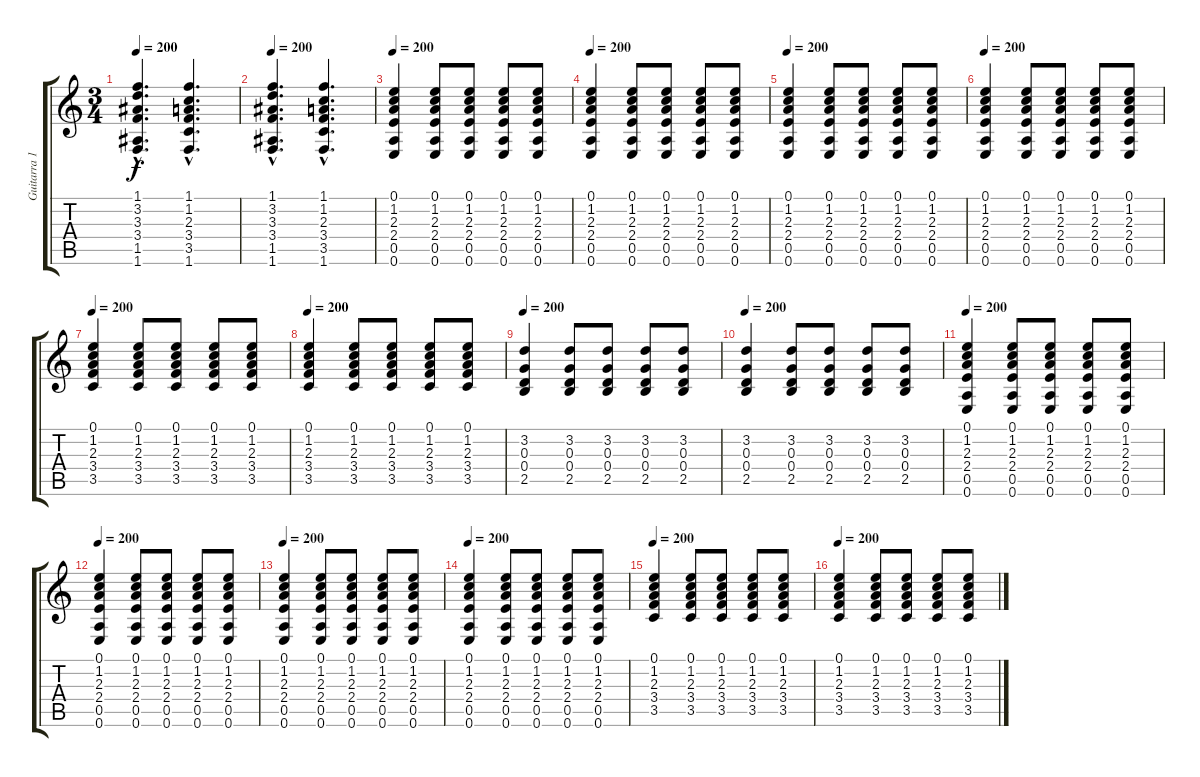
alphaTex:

\track ("Guitarra 1" "Guitarra 1") {instrument acousticguitarsteel}
\staff {score tabs}
\tuning (E4 B3 G3 D3 A2 E2) {hide}
\ts (3 4)
\tempo 200
\clef g2
\ks c
(1.1{hac} 3.2{hac} 3.3{hac} 3.4{hac} 1.5{hac} 1.6{hac}).4{d dy f} (1.1{hac} 1.2{hac} 2.3{hac} 3.4{hac} 3.5{hac} 1.6{hac}).4{d} |
\tempo 200
(1.1{hac} 3.2{hac} 3.3{hac} 3.4{hac} 1.5{hac} 1.6{hac}).4{d} (1.1{hac} 1.2{hac} 2.3{hac} 3.4{hac} 3.5{hac} 1.6{hac}).4{d} |
\tempo 200
(0.1 1.2 2.3 2.4 0.5 0.6).4{volume 9} (0.1 1.2 2.3 2.4 0.5 0.6).8 (0.1 1.2 2.3 2.4 0.5 0.6).8 (0.1 1.2 2.3 2.4 0.5 0.6).8 (0.1 1.2 2.3 2.4 0.5 0.6).8 |
\tempo 200
(0.1 1.2 2.3 2.4 0.5 0.6).4 (0.1 1.2 2.3 2.4 0.5 0.6).8 (0.1 1.2 2.3 2.4 0.5 0.6).8 (0.1 1.2 2.3 2.4 0.5 0.6).8 (0.1 1.2 2.3 2.4 0.5 0.6).8 |
\tempo 200
(0.1 1.2 2.3 2.4 0.5 0.6).4 (0.1 1.2 2.3 2.4 0.5 0.6).8 (0.1 1.2 2.3 2.4 0.5 0.6).8 (0.1 1.2 2.3 2.4 0.5 0.6).8 (0.1 1.2 2.3 2.4 0.5 0.6).8 |
\tempo 200
(0.1 1.2 2.3 2.4 0.5 0.6).4 (0.1 1.2 2.3 2.4 0.5 0.6).8 (0.1 1.2 2.3 2.4 0.5 0.6).8 (0.1 1.2 2.3 2.4 0.5 0.6).8 (0.1 1.2 2.3 2.4 0.5 0.6).8 |
\tempo 200
(0.1 1.2 2.3 3.4 3.5).4 (0.1 1.2 2.3 3.4 3.5).8 (0.1 1.2 2.3 3.4 3.5).8 (0.1 1.2 2.3 3.4 3.5).8 (0.1 1.2 2.3 3.4 3.5).8 |
\tempo 200
(0.1 1.2 2.3 3.4 3.5).4 (0.1 1.2 2.3 3.4 3.5).8 (0.1 1.2 2.3 3.4 3.5).8 (0.1 1.2 2.3 3.4 3.5).8 (0.1 1.2 2.3 3.4 3.5).8 |
\tempo 200
(3.2 0.3 0.4 2.5).4 (3.2 0.3 0.4 2.5).8 (3.2 0.3 0.4 2.5).8 (3.2 0.3 0.4 2.5).8 (3.2 0.3 0.4 2.5).8 |
\tempo 200
(3.2 0.3 0.4 2.5).4 (3.2 0.3 0.4 2.5).8 (3.2 0.3 0.4 2.5).8 (3.2 0.3 0.4 2.5).8 (3.2 0.3 0.4 2.5).8 |
\tempo 200
(0.1 1.2 2.3 2.4 0.5 0.6).4 (0.1 1.2 2.3 2.4 0.5 0.6).8 (0.1 1.2 2.3 2.4 0.5 0.6).8 (0.1 1.2 2.3 2.4 0.5 0.6).8 (0.1 1.2 2.3 2.4 0.5 0.6).8 |
\tempo 200
(0.1 1.2 2.3 2.4 0.5 0.6).4 (0.1 1.2 2.3 2.4 0.5 0.6).8 (0.1 1.2 2.3 2.4 0.5 0.6).8 (0.1 1.2 2.3 2.4 0.5 0.6).8 (0.1 1.2 2.3 2.4 0.5 0.6).8 |
\tempo 200
(0.1 1.2 2.3 2.4 0.5 0.6).4 (0.1 1.2 2.3 2.4 0.5 0.6).8 (0.1 1.2 2.3 2.4 0.5 0.6).8 (0.1 1.2 2.3 2.4 0.5 0.6).8 (0.1 1.2 2.3 2.4 0.5 0.6).8 |
\tempo 200
(0.1 1.2 2.3 2.4 0.5 0.6).4 (0.1 1.2 2.3 2.4 0.5 0.6).8 (0.1 1.2 2.3 2.4 0.5 0.6).8 (0.1 1.2 2.3 2.4 0.5 0.6).8 (0.1 1.2 2.3 2.4 0.5 0.6).8 |
\tempo 200
(0.1 1.2 2.3 3.4 3.5).4 (0.1 1.2 2.3 3.4 3.5).8 (0.1 1.2 2.3 3.4 3.5).8 (0.1 1.2 2.3 3.4 3.5).8 (0.1 1.2 2.3 3.4 3.5).8 |
\tempo 200
(0.1 1.2 2.3 3.4 3.5).4 (0.1 1.2 2.3 3.4 3.5).8 (0.1 1.2 2.3 3.4 3.5).8 (0.1 1.2 2.3 3.4 3.5).8 (0.1 1.2 2.3 3.4 3.5).8
